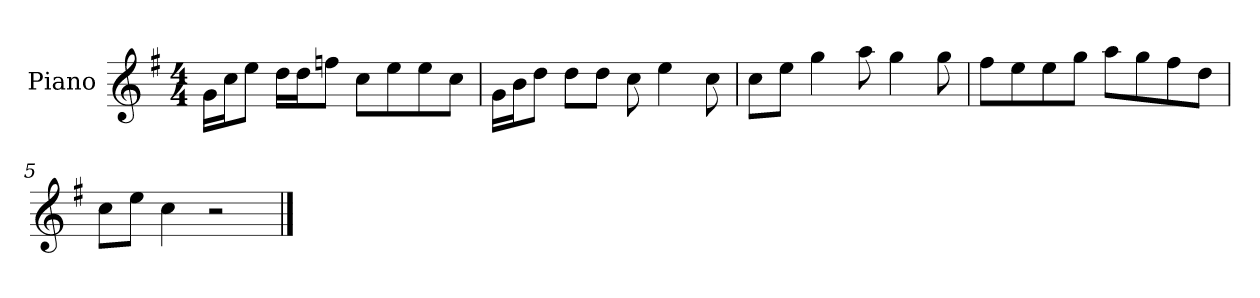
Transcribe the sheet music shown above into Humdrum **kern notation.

**kern
*part1
*staff1
*I"Piano
*I'P-no
*clefG2
*k[f#]
*M4/4
*MM90
=1
16g\LL
16cc\J
8ee\J
16dd\LL
16dd\J
8ffn\J
8cc\L
8ee\
8ee\
8cc\J
=2
16g\LL
16b\J
8dd\J
8dd\L
8dd\J
8cc\
4ee\
8cc\
=3
8cc\L
8ee\J
4gg\
8aa\
4gg\
8gg\
=4
8ff#\L
8ee\
8ee\
8gg\J
8aa\L
8gg\
8ff#\
8dd\J
=5
8cc\L
8ee\J
4cc\
2r
==
*-
